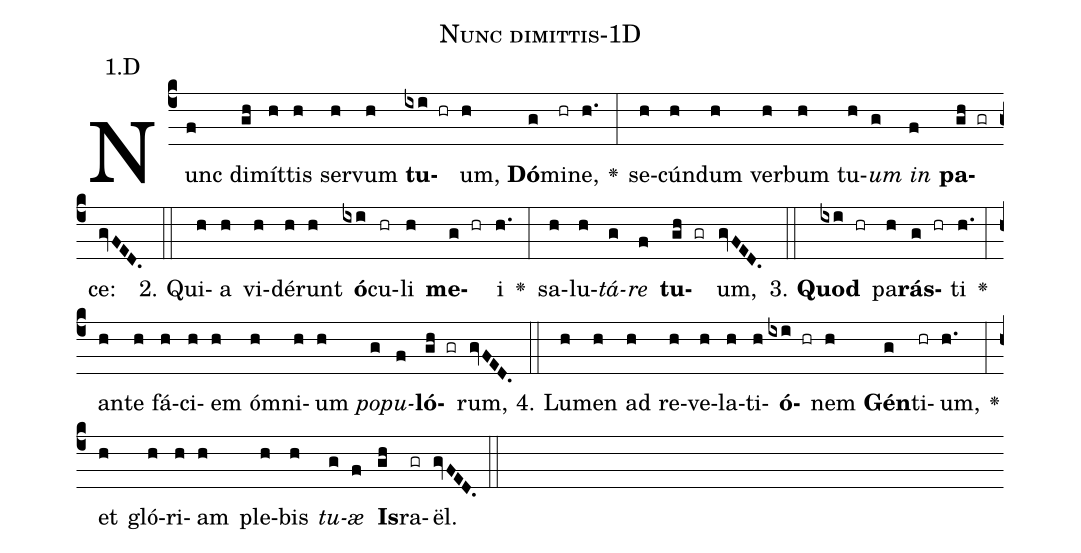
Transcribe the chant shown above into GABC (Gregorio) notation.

name: Nunc dimittis-1D;
annotation: 1.D;
%%
(c4)Nunc(f) di(gh)mít(h)tis(h) ser(h)vum(h) <b>tu</b>(ixi hr)um,(h) <b>Dó</b>(g)mi(hr)ne,(h.) <v>\greheightstar</v>(:) se(h)cún(h)dum(h) ver(h)bum(h) tu(h)<i>um</i>(g) <i>in</i>(f) <b>pa</b>(gh gr)ce:(gvFED.) (::)
2. Qui(h)a(h) vi(h)dé(h)runt(h) <b>ó</b>(ixi)cu(hr)li(h) <b>me</b>(g hr)i(h.) <v>\greheightstar</v>(:) sa(h)lu(h)<i>tá</i>(g)<i>re</i>(f) <b>tu</b>(gh gr)um,(gvFED.) (::)
3. <b>Quod</b>(ixi hr) pa(h)<b>rás</b>(g hr)ti(h.) <v>\greheightstar</v>(:) an(h)te(h) fá(h)ci(h)em(h) óm(h)ni(h)um(h) <i>po</i>(g)<i>pu</i>(f)<b>ló</b>(gh gr)rum,(gvFED.) (::)
4. Lu(h)men(h) ad(h) re(h)ve(h)la(h)ti(h)<b>ó</b>(ixi hr)nem(h) <b>Gén</b>(g)ti(hr)um,(h.) <v>\greheightstar</v>(:) et(h) gló(h)ri(h)am(h) ple(h)bis(h) <i>tu</i>(g)<i>æ</i>(f) <b>Is</b>(gh)ra(gr)ël.(gvFED.) (::)
